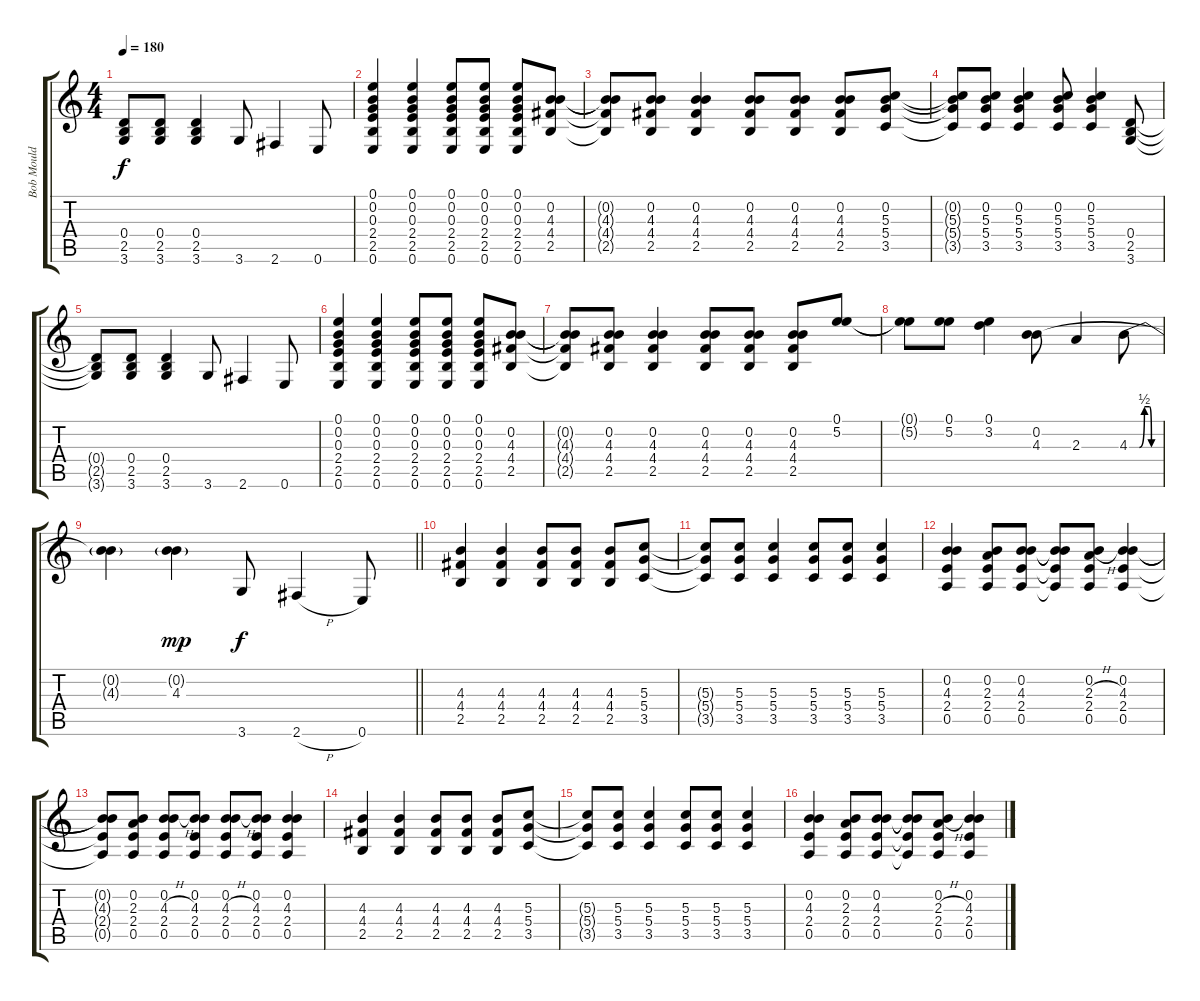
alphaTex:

\track ("Bob Mould - Guitar" "Bob Mould ") {instrument distortionguitar}
\staff {score tabs}
\tuning (E4 B3 G3 D3 A2 E2) {hide}
\ts (4 4)
\tempo 180
\clef g2
\ks c
(0.4{t} 2.5{t} 3.6{t}).8{dy f} (0.4 2.5 3.6).8 (0.4 2.5 3.6).4 3.6.8 2.6.4 0.6.8 |
(0.1 0.2 0.3 2.4 2.5 0.6).4 (0.1 0.2 0.3 2.4 2.5 0.6).4 (0.1 0.2 0.3 2.4 2.5 0.6).8 (0.1 0.2 0.3 2.4 2.5 0.6).8 (0.1 0.2 0.3 2.4 2.5 0.6).8 (0.2 4.3 4.4 2.5).8 |
(0.2{t} 4.3{t} 4.4{t} 2.5{t}).8 (0.2 4.3 4.4 2.5).8 (0.2 4.3 4.4 2.5).4 (0.2 4.3 4.4 2.5).8 (0.2 4.3 4.4 2.5).8 (0.2 4.3 4.4 2.5).8 (0.2 5.3 5.4 3.5).8 |
(0.2{t} 5.3{t} 5.4{t} 3.5{t}).8 (0.2 5.3 5.4 3.5).8 (0.2 5.3 5.4 3.5).4 (0.2 5.3 5.4 3.5).8 (0.2 5.3 5.4 3.5).4 (0.4 2.5 3.6).8 |
(0.4{t} 2.5{t} 3.6{t}).8 (0.4 2.5 3.6).8 (0.4 2.5 3.6).4 3.6.8 2.6.4 0.6.8 |
(0.1 0.2 0.3 2.4 2.5 0.6).4 (0.1 0.2 0.3 2.4 2.5 0.6).4 (0.1 0.2 0.3 2.4 2.5 0.6).8 (0.1 0.2 0.3 2.4 2.5 0.6).8 (0.1 0.2 0.3 2.4 2.5 0.6).8 (0.2 4.3 4.4 2.5).8 |
(0.2{t} 4.3{t} 4.4{t} 2.5{t}).8 (0.2 4.3 4.4 2.5).8 (0.2 4.3 4.4 2.5).4 (0.2 4.3 4.4 2.5).8 (0.2 4.3 4.4 2.5).8 (0.2 4.3 4.4 2.5).8 (0.1 5.2).8 |
(0.1{t} 5.2{t}).8 (0.1 5.2).8 (0.1 3.2).4 (0.2 4.3).8 2.3.4 4.3{be (custom 0 0 10 0 20 0 30 2 40 2 44 0 60 0)}.8 |
\barLineRight lightlight
(0.2{t} 4.3{t}).4 (0.2{g} 4.3).4{dy mp} 3.6.8{dy f} 2.6{h}.4 0.6.8 |
(4.3 4.4 2.5).4 (4.3 4.4 2.5).4 (4.3 4.4 2.5).8 (4.3 4.4 2.5).8 (4.3 4.4 2.5).8 (5.3 5.4 3.5).8 |
(5.3{t} 5.4{t} 3.5{t}).8 (5.3 5.4 3.5).8 (5.3 5.4 3.5).4 (5.3 5.4 3.5).8 (5.3 5.4 3.5).8 (5.3 5.4 3.5).4 |
(0.2 4.3 2.4 0.5).4 (0.2 2.3 2.4 0.5).8 (0.2 4.3 2.4 0.5).8 (0.2{t} 4.3{t} 2.4{t} 0.5{t}).8 (0.2 2.3{h} 2.4 0.5).8 (0.2 4.3 2.4 0.5).4 |
(0.2{t} 4.3{t} 2.4{t} 0.5{t}).8 (0.2 2.3 2.4 0.5).8 (0.2 4.3{h} 2.4 0.5).8 (0.2 4.3 2.4 0.5).8 (0.2 4.3{h} 2.4 0.5).8 (0.2 4.3 2.4 0.5).8 (0.2 4.3 2.4 0.5).4 |
(4.3 4.4 2.5).4 (4.3 4.4 2.5).4 (4.3 4.4 2.5).8 (4.3 4.4 2.5).8 (4.3 4.4 2.5).8 (5.3 5.4 3.5).8 |
(5.3{t} 5.4{t} 3.5{t}).8 (5.3 5.4 3.5).8 (5.3 5.4 3.5).4 (5.3 5.4 3.5).8 (5.3 5.4 3.5).8 (5.3 5.4 3.5).4 |
(0.2 4.3 2.4 0.5).4 (0.2 2.3 2.4 0.5).8 (0.2 4.3 2.4 0.5).8 (0.2{t} 4.3{t} 2.4{t} 0.5{t}).8 (0.2 2.3{h} 2.4 0.5).8 (0.2 4.3 2.4 0.5).4
